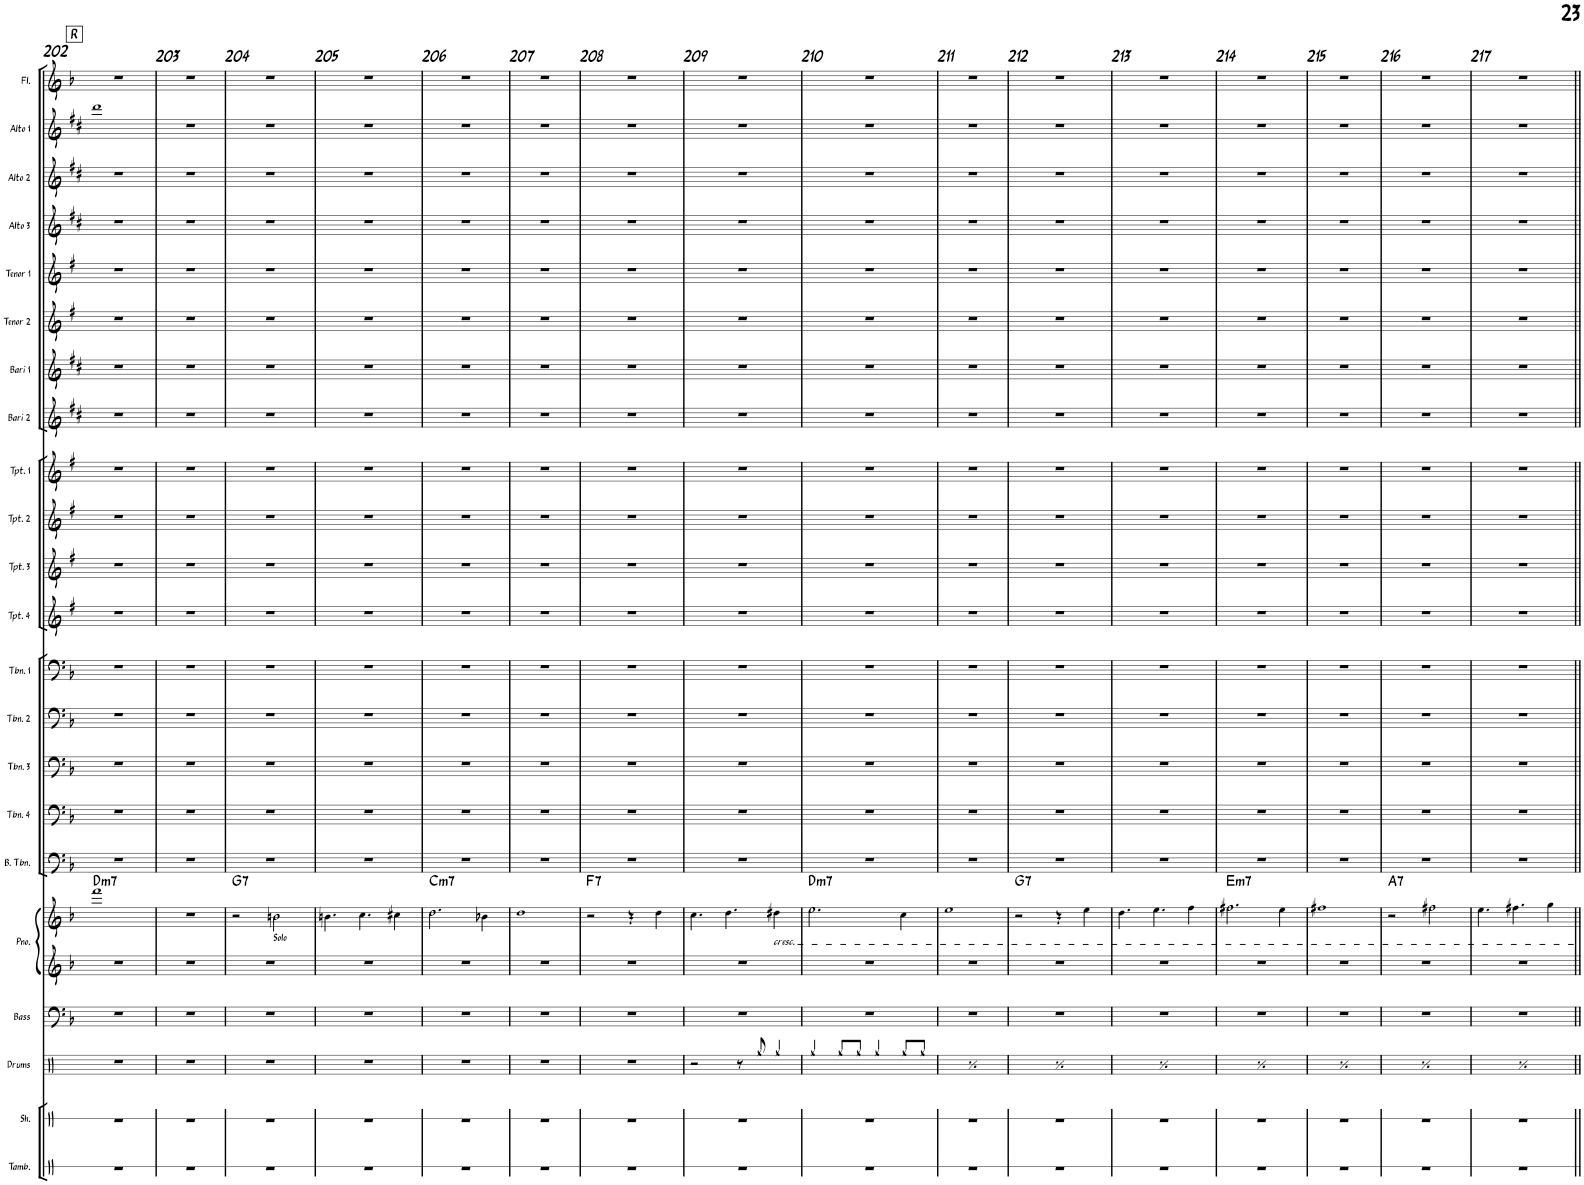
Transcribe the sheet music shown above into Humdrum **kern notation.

**kern	**kern	**kern	**kern	**kern	**kern	**harte	**kern	**kern	**kern	**kern	**kern	**kern	**kern	**kern	**kern	**kern	**kern	**kern	**kern	**kern	**kern	**kern	**kern
*part22	*part21	*part20	*part19	*part18	*part18	*part18	*part17	*part16	*part15	*part14	*part13	*part12	*part11	*part10	*part9	*part8	*part7	*part6	*part5	*part4	*part3	*part2	*part1
*staff23	*staff22	*staff21	*staff20	*staff19	*staff18	*	*staff17	*staff16	*staff15	*staff14	*staff13	*staff12	*staff11	*staff10	*staff9	*staff8	*staff7	*staff6	*staff5	*staff4	*staff3	*staff2	*staff1
*I"Tambourine	*I"Shaker	*I"Drums	*I"Bass	*I"Piano	*	*	*I"Bass Trombone	*I"Trombone 4	*I"Trombone 3	*I"Trombone 2	*I"Trombone 1	*I"Trumpet 4	*I"Trumpet 3	*I"Trumpet 2	*I"Trumpet 1	*I"Bari Sax 2	*I"Bari Sax 1	*I"Tenor Sax 2	*I"Tenor Sax 1	*I"Alto Sax 3	*I"Alto Sax 2	*I"Alto Sax 1	*I"Flute
*I'Tamb.	*I'Sh.	*I'Drums	*I'Bass	*I'Pno.	*	*	*I'B. Tbn.	*I'Tbn. 4	*I'Tbn. 3	*I'Tbn. 2	*I'Tbn. 1	*I'Tpt. 4	*I'Tpt. 3	*I'Tpt. 2	*I'Tpt. 1	*I'Bari 2	*I'Bari 1	*I'Tenor 2	*I'Tenor 1	*I'Alto 3	*I'Alto 2	*I'Alto 1	*I'Fl.
!!LO:PB:g=z
*clefX	*clefX	*clefX	*clefF4	*clefG2	*clefG2	*	*clefF4	*clefF4	*clefF4	*clefF4	*clefF4	*clefG2	*clefG2	*clefG2	*clefG2	*clefG2	*clefG2	*clefG2	*clefG2	*clefG2	*clefG2	*clefG2	*clefG2
*	*	*	*Trd7c12	*	*	*	*	*	*	*	*	*Trd1c2	*Trd1c2	*Trd1c2	*Trd1c2	*Trd12c21	*Trd12c21	*Trd8c14	*Trd8c14	*Trd5c9	*Trd5c9	*Trd5c9	*
*k[]	*k[]	*k[]	*k[b-]	*k[b-]	*k[b-]	*	*k[b-]	*k[b-]	*k[b-]	*k[b-]	*k[b-]	*k[f#]	*k[f#]	*k[f#]	*k[f#]	*k[f#c#]	*k[f#c#]	*k[f#]	*k[f#]	*k[f#c#]	*k[f#c#]	*k[f#c#]	*k[b-]
*M4/4	*M4/4	*M4/4	*M4/4	*M4/4	*M4/4	*	*M4/4	*M4/4	*M4/4	*M4/4	*M4/4	*M4/4	*M4/4	*M4/4	*M4/4	*M4/4	*M4/4	*M4/4	*M4/4	*M4/4	*M4/4	*M4/4	*M4/4
!!LO:REH:place=s1:a:B:rj:fs=14:t=R
=202	=202	=202	=202	=202	=202	=202	=202	=202	=202	=202	=202	=202	=202	=202	=202	=202	=202	=202	=202	=202	=202	=202	=202
!	!	!	!	!	!	!LO:H:kt=m7	!	!	!	!	!	!	!	!	!	!	!	!	!	!	!	!	!
1r	1r	1r	1r	1r	1fff	D:min7	1r	1r	1r	1r	1r	1r	1r	1r	1r	1r	1r	1r	1r	1r	1r	1ddd	1r
=203	=203	=203	=203	=203	=203	=203	=203	=203	=203	=203	=203	=203	=203	=203	=203	=203	=203	=203	=203	=203	=203	=203	=203
1r	1r	1r	1r	1r	1r	.	1r	1r	1r	1r	1r	1r	1r	1r	1r	1r	1r	1r	1r	1r	1r	1r	1r
=204	=204	=204	=204	=204	=204	=204	=204	=204	=204	=204	=204	=204	=204	=204	=204	=204	=204	=204	=204	=204	=204	=204	=204
!	!	!	!	!	!	!LO:H:kt=7	!	!	!	!	!	!	!	!	!	!	!	!	!	!	!	!	!
1r	1r	1r	1r	1r	2r	G:7	1r	1r	1r	1r	1r	1r	1r	1r	1r	1r	1r	1r	1r	1r	1r	1r	1r
!	!	!	!	!	!LO:TX:b:t=Solo	!	!	!	!	!	!	!	!	!	!	!	!	!	!	!	!	!	!
.	.	.	.	.	2bn\	.	.	.	.	.	.	.	.	.	.	.	.	.	.	.	.	.	.
=205	=205	=205	=205	=205	=205	=205	=205	=205	=205	=205	=205	=205	=205	=205	=205	=205	=205	=205	=205	=205	=205	=205	=205
1r	1r	1r	1r	1r	4.bn\	.	1r	1r	1r	1r	1r	1r	1r	1r	1r	1r	1r	1r	1r	1r	1r	1r	1r
.	.	.	.	.	4.cc\	.	.	.	.	.	.	.	.	.	.	.	.	.	.	.	.	.	.
.	.	.	.	.	4cc#X\	.	.	.	.	.	.	.	.	.	.	.	.	.	.	.	.	.	.
=206	=206	=206	=206	=206	=206	=206	=206	=206	=206	=206	=206	=206	=206	=206	=206	=206	=206	=206	=206	=206	=206	=206	=206
!	!	!	!	!	!	!LO:H:kt=m7	!	!	!	!	!	!	!	!	!	!	!	!	!	!	!	!	!
1r	1r	1r	1r	1r	2.dd\	C:min7	1r	1r	1r	1r	1r	1r	1r	1r	1r	1r	1r	1r	1r	1r	1r	1r	1r
.	.	.	.	.	4b-X\	.	.	.	.	.	.	.	.	.	.	.	.	.	.	.	.	.	.
=207	=207	=207	=207	=207	=207	=207	=207	=207	=207	=207	=207	=207	=207	=207	=207	=207	=207	=207	=207	=207	=207	=207	=207
1r	1r	1r	1r	1r	1dd	.	1r	1r	1r	1r	1r	1r	1r	1r	1r	1r	1r	1r	1r	1r	1r	1r	1r
=208	=208	=208	=208	=208	=208	=208	=208	=208	=208	=208	=208	=208	=208	=208	=208	=208	=208	=208	=208	=208	=208	=208	=208
!	!	!	!	!	!	!LO:H:kt=7	!	!	!	!	!	!	!	!	!	!	!	!	!	!	!	!	!
1r	1r	1r	1r	1r	2r	F:7	1r	1r	1r	1r	1r	1r	1r	1r	1r	1r	1r	1r	1r	1r	1r	1r	1r
.	.	.	.	.	4r	.	.	.	.	.	.	.	.	.	.	.	.	.	.	.	.	.	.
.	.	.	.	.	4dd\	.	.	.	.	.	.	.	.	.	.	.	.	.	.	.	.	.	.
=209	=209	=209	=209	=209	=209	=209	=209	=209	=209	=209	=209	=209	=209	=209	=209	=209	=209	=209	=209	=209	=209	=209	=209
1r	1r	2r	1r	1r	4.cc\	.	1r	1r	1r	1r	1r	1r	1r	1r	1r	1r	1r	1r	1r	1r	1r	1r	1r
.	.	.	.	.	4.dd\	.	.	.	.	.	.	.	.	.	.	.	.	.	.	.	.	.	.
.	.	8r	.	.	.	.	.	.	.	.	.	.	.	.	.	.	.	.	.	.	.	.	.
.	.	8Rgg/	.	.	.	.	.	.	.	.	.	.	.	.	.	.	.	.	.	.	.	.	.
!	!	!	!	!	!LO:TX:b:i:t=cresc.	!	!	!	!	!	!	!	!	!	!	!	!	!	!	!	!	!	!
.	.	4Rgg/	.	.	4dd#X\	.	.	.	.	.	.	.	.	.	.	.	.	.	.	.	.	.	.
=210	=210	=210	=210	=210	=210	=210	=210	=210	=210	=210	=210	=210	=210	=210	=210	=210	=210	=210	=210	=210	=210	=210	=210
!	!	!	!	!	!	!LO:H:kt=m7	!	!	!	!	!	!	!	!	!	!	!	!	!	!	!	!	!
1r	1r	4Rgg/	1r	1r	2.ee\	D:min7	1r	1r	1r	1r	1r	1r	1r	1r	1r	1r	1r	1r	1r	1r	1r	1r	1r
.	.	8Rgg/L	.	.	.	.	.	.	.	.	.	.	.	.	.	.	.	.	.	.	.	.	.
.	.	8Rgg/J	.	.	.	.	.	.	.	.	.	.	.	.	.	.	.	.	.	.	.	.	.
.	.	4Rgg/	.	.	.	.	.	.	.	.	.	.	.	.	.	.	.	.	.	.	.	.	.
.	.	8Rgg/L	.	.	4cc\	.	.	.	.	.	.	.	.	.	.	.	.	.	.	.	.	.	.
.	.	8Rgg/J	.	.	.	.	.	.	.	.	.	.	.	.	.	.	.	.	.	.	.	.	.
=211	=211	=211	=211	=211	=211	=211	=211	=211	=211	=211	=211	=211	=211	=211	=211	=211	=211	=211	=211	=211	=211	=211	=211
1r	1r	4Rgg/	1r	1r	1ee	.	1r	1r	1r	1r	1r	1r	1r	1r	1r	1r	1r	1r	1r	1r	1r	1r	1r
.	.	8Rgg/L	.	.	.	.	.	.	.	.	.	.	.	.	.	.	.	.	.	.	.	.	.
.	.	8Rgg/J	.	.	.	.	.	.	.	.	.	.	.	.	.	.	.	.	.	.	.	.	.
.	.	4Rgg/	.	.	.	.	.	.	.	.	.	.	.	.	.	.	.	.	.	.	.	.	.
.	.	8Rgg/L	.	.	.	.	.	.	.	.	.	.	.	.	.	.	.	.	.	.	.	.	.
.	.	8Rgg/J	.	.	.	.	.	.	.	.	.	.	.	.	.	.	.	.	.	.	.	.	.
=212	=212	=212	=212	=212	=212	=212	=212	=212	=212	=212	=212	=212	=212	=212	=212	=212	=212	=212	=212	=212	=212	=212	=212
!	!	!	!	!	!	!LO:H:kt=7	!	!	!	!	!	!	!	!	!	!	!	!	!	!	!	!	!
1r	1r	4Rgg/	1r	1r	2r	G:7	1r	1r	1r	1r	1r	1r	1r	1r	1r	1r	1r	1r	1r	1r	1r	1r	1r
.	.	8Rgg/L	.	.	.	.	.	.	.	.	.	.	.	.	.	.	.	.	.	.	.	.	.
.	.	8Rgg/J	.	.	.	.	.	.	.	.	.	.	.	.	.	.	.	.	.	.	.	.	.
.	.	4Rgg/	.	.	4r	.	.	.	.	.	.	.	.	.	.	.	.	.	.	.	.	.	.
.	.	8Rgg/L	.	.	4ee\	.	.	.	.	.	.	.	.	.	.	.	.	.	.	.	.	.	.
.	.	8Rgg/J	.	.	.	.	.	.	.	.	.	.	.	.	.	.	.	.	.	.	.	.	.
=213	=213	=213	=213	=213	=213	=213	=213	=213	=213	=213	=213	=213	=213	=213	=213	=213	=213	=213	=213	=213	=213	=213	=213
1r	1r	4Rgg/	1r	1r	4.dd\	.	1r	1r	1r	1r	1r	1r	1r	1r	1r	1r	1r	1r	1r	1r	1r	1r	1r
.	.	8Rgg/L	.	.	.	.	.	.	.	.	.	.	.	.	.	.	.	.	.	.	.	.	.
.	.	8Rgg/J	.	.	4.ee\	.	.	.	.	.	.	.	.	.	.	.	.	.	.	.	.	.	.
.	.	4Rgg/	.	.	.	.	.	.	.	.	.	.	.	.	.	.	.	.	.	.	.	.	.
.	.	8Rgg/L	.	.	4ff\	.	.	.	.	.	.	.	.	.	.	.	.	.	.	.	.	.	.
.	.	8Rgg/J	.	.	.	.	.	.	.	.	.	.	.	.	.	.	.	.	.	.	.	.	.
=214	=214	=214	=214	=214	=214	=214	=214	=214	=214	=214	=214	=214	=214	=214	=214	=214	=214	=214	=214	=214	=214	=214	=214
!	!	!	!	!	!	!LO:H:kt=m7	!	!	!	!	!	!	!	!	!	!	!	!	!	!	!	!	!
1r	1r	4Rgg/	1r	1r	2.ff#X\	E:min7	1r	1r	1r	1r	1r	1r	1r	1r	1r	1r	1r	1r	1r	1r	1r	1r	1r
.	.	8Rgg/L	.	.	.	.	.	.	.	.	.	.	.	.	.	.	.	.	.	.	.	.	.
.	.	8Rgg/J	.	.	.	.	.	.	.	.	.	.	.	.	.	.	.	.	.	.	.	.	.
.	.	4Rgg/	.	.	.	.	.	.	.	.	.	.	.	.	.	.	.	.	.	.	.	.	.
.	.	8Rgg/L	.	.	4ee\	.	.	.	.	.	.	.	.	.	.	.	.	.	.	.	.	.	.
.	.	8Rgg/J	.	.	.	.	.	.	.	.	.	.	.	.	.	.	.	.	.	.	.	.	.
=215	=215	=215	=215	=215	=215	=215	=215	=215	=215	=215	=215	=215	=215	=215	=215	=215	=215	=215	=215	=215	=215	=215	=215
1r	1r	4Rgg/	1r	1r	1ff#X	.	1r	1r	1r	1r	1r	1r	1r	1r	1r	1r	1r	1r	1r	1r	1r	1r	1r
.	.	8Rgg/L	.	.	.	.	.	.	.	.	.	.	.	.	.	.	.	.	.	.	.	.	.
.	.	8Rgg/J	.	.	.	.	.	.	.	.	.	.	.	.	.	.	.	.	.	.	.	.	.
.	.	4Rgg/	.	.	.	.	.	.	.	.	.	.	.	.	.	.	.	.	.	.	.	.	.
.	.	8Rgg/L	.	.	.	.	.	.	.	.	.	.	.	.	.	.	.	.	.	.	.	.	.
.	.	8Rgg/J	.	.	.	.	.	.	.	.	.	.	.	.	.	.	.	.	.	.	.	.	.
=216	=216	=216	=216	=216	=216	=216	=216	=216	=216	=216	=216	=216	=216	=216	=216	=216	=216	=216	=216	=216	=216	=216	=216
!	!	!	!	!	!	!LO:H:kt=7	!	!	!	!	!	!	!	!	!	!	!	!	!	!	!	!	!
1r	1r	4Rgg/	1r	1r	2r	A:7	1r	1r	1r	1r	1r	1r	1r	1r	1r	1r	1r	1r	1r	1r	1r	1r	1r
.	.	8Rgg/L	.	.	.	.	.	.	.	.	.	.	.	.	.	.	.	.	.	.	.	.	.
.	.	8Rgg/J	.	.	.	.	.	.	.	.	.	.	.	.	.	.	.	.	.	.	.	.	.
.	.	4Rgg/	.	.	2ff#X\	.	.	.	.	.	.	.	.	.	.	.	.	.	.	.	.	.	.
.	.	8Rgg/L	.	.	.	.	.	.	.	.	.	.	.	.	.	.	.	.	.	.	.	.	.
.	.	8Rgg/J	.	.	.	.	.	.	.	.	.	.	.	.	.	.	.	.	.	.	.	.	.
=217	=217	=217	=217	=217	=217	=217	=217	=217	=217	=217	=217	=217	=217	=217	=217	=217	=217	=217	=217	=217	=217	=217	=217
1r	1r	4Rgg/	1r	1r	4.ee\	.	1r	1r	1r	1r	1r	1r	1r	1r	1r	1r	1r	1r	1r	1r	1r	1r	1r
.	.	8Rgg/L	.	.	.	.	.	.	.	.	.	.	.	.	.	.	.	.	.	.	.	.	.
.	.	8Rgg/J	.	.	4.ff#X\	.	.	.	.	.	.	.	.	.	.	.	.	.	.	.	.	.	.
.	.	4Rgg/	.	.	.	.	.	.	.	.	.	.	.	.	.	.	.	.	.	.	.	.	.
.	.	8Rgg/L	.	.	4gg\	.	.	.	.	.	.	.	.	.	.	.	.	.	.	.	.	.	.
.	.	8Rgg/J	.	.	.	.	.	.	.	.	.	.	.	.	.	.	.	.	.	.	.	.	.
=||	=||	=||	=||	=||	=||	=||	=||	=||	=||	=||	=||	=||	=||	=||	=||	=||	=||	=||	=||	=||	=||	=||	=||
*-	*-	*-	*-	*-	*-	*-	*-	*-	*-	*-	*-	*-	*-	*-	*-	*-	*-	*-	*-	*-	*-	*-	*-
